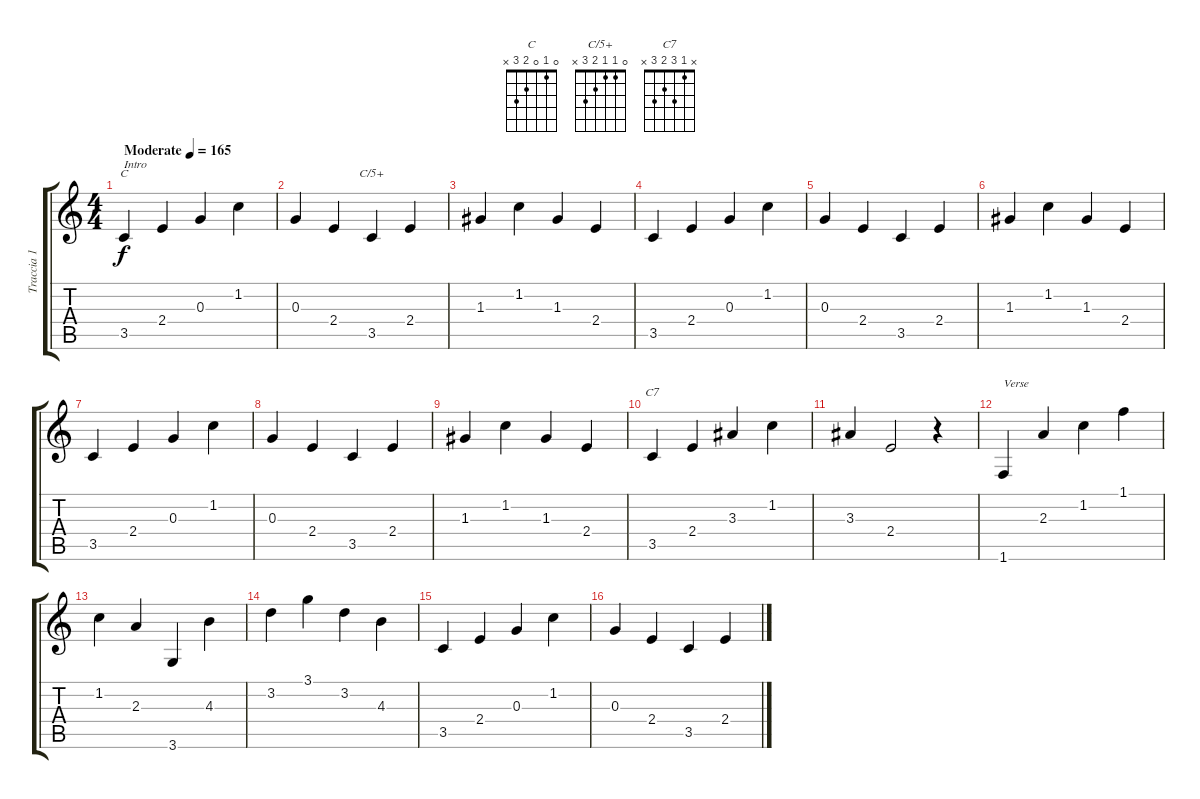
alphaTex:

\track ("Traccia 1" "Traccia 1") {instrument acousticguitarsteel}
\staff {score tabs}
\tuning (E4 B3 G3 D3 A2 E2) {hide}
\chord ("C" 0 1 0 2 3 x)
\chord ("C/5+" 0 1 1 2 3 x)
\chord ("C7" x 1 3 2 3 x)
\ts (4 4)
\tempo (165 "Moderate")
\clef g2
\ks c
3.5.4{ch "C" txt "Intro" dy f instrument acousticguitarsteel} 2.4.4 0.3.4 1.2.4 |
0.3.4 2.4.4 3.5.4{ch "C/5+"} 2.4.4 |
1.3.4 1.2.4 1.3.4 2.4.4 |
3.5.4 2.4.4 0.3.4 1.2.4 |
0.3.4 2.4.4 3.5.4 2.4.4 |
1.3.4 1.2.4 1.3.4 2.4.4 |
3.5.4 2.4.4 0.3.4 1.2.4 |
0.3.4 2.4.4 3.5.4 2.4.4 |
1.3.4 1.2.4 1.3.4 2.4.4 |
3.5.4{ch "C7"} 2.4.4 3.3.4 1.2.4 |
3.3.4 2.4.2 r.4 |
1.6.4{txt "Verse"} 2.3.4 1.2.4 1.1.4 |
1.2.4 2.3.4 3.6.4 4.3.4 |
3.2.4 3.1.4 3.2.4 4.3.4 |
3.5.4 2.4.4 0.3.4 1.2.4 |
0.3.4 2.4.4 3.5.4 2.4.4
